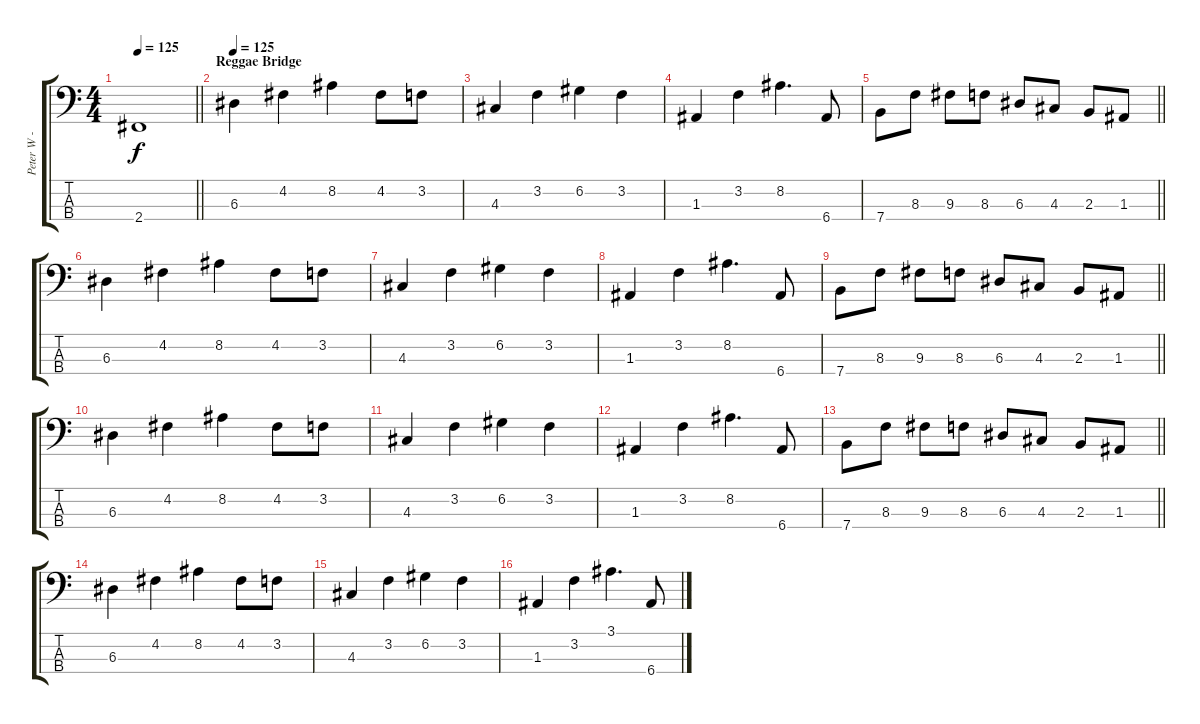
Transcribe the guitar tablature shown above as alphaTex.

\track ("Peter W - Bass" "Peter W - ") {instrument electricbassfinger}
\staff {score tabs}
\tuning (G2 D2 A1 E1) {hide}
\ts (4 4)
\tempo 130
\tempo 125
\clef f4
\barLineRight lightlight
\ks c
2.4.1{dy f} |
\section ("" "Reggae Bridge")
\tempo 125
6.3.4 4.2.4 8.2.4 4.2.8 3.2.8 |
4.3.4 3.2.4 6.2.4 3.2.4 |
1.3.4 3.2.4 8.2.4{d} 6.4.8 |
\barLineRight lightlight
7.4.8 8.3.8 9.3.8 8.3.8 6.3.8 4.3.8 2.3.8 1.3.8 |
6.3.4 4.2.4 8.2.4 4.2.8 3.2.8 |
4.3.4 3.2.4 6.2.4 3.2.4 |
1.3.4 3.2.4 8.2.4{d} 6.4.8 |
\barLineRight lightlight
7.4.8 8.3.8 9.3.8 8.3.8 6.3.8 4.3.8 2.3.8 1.3.8 |
6.3.4 4.2.4 8.2.4 4.2.8 3.2.8 |
4.3.4 3.2.4 6.2.4 3.2.4 |
1.3.4 3.2.4 8.2.4{d} 6.4.8 |
\barLineRight lightlight
7.4.8 8.3.8 9.3.8 8.3.8 6.3.8 4.3.8 2.3.8 1.3.8 |
6.3.4 4.2.4 8.2.4 4.2.8 3.2.8 |
4.3.4 3.2.4 6.2.4 3.2.4 |
1.3.4 3.2.4 3.1.4{d} 6.4.8
